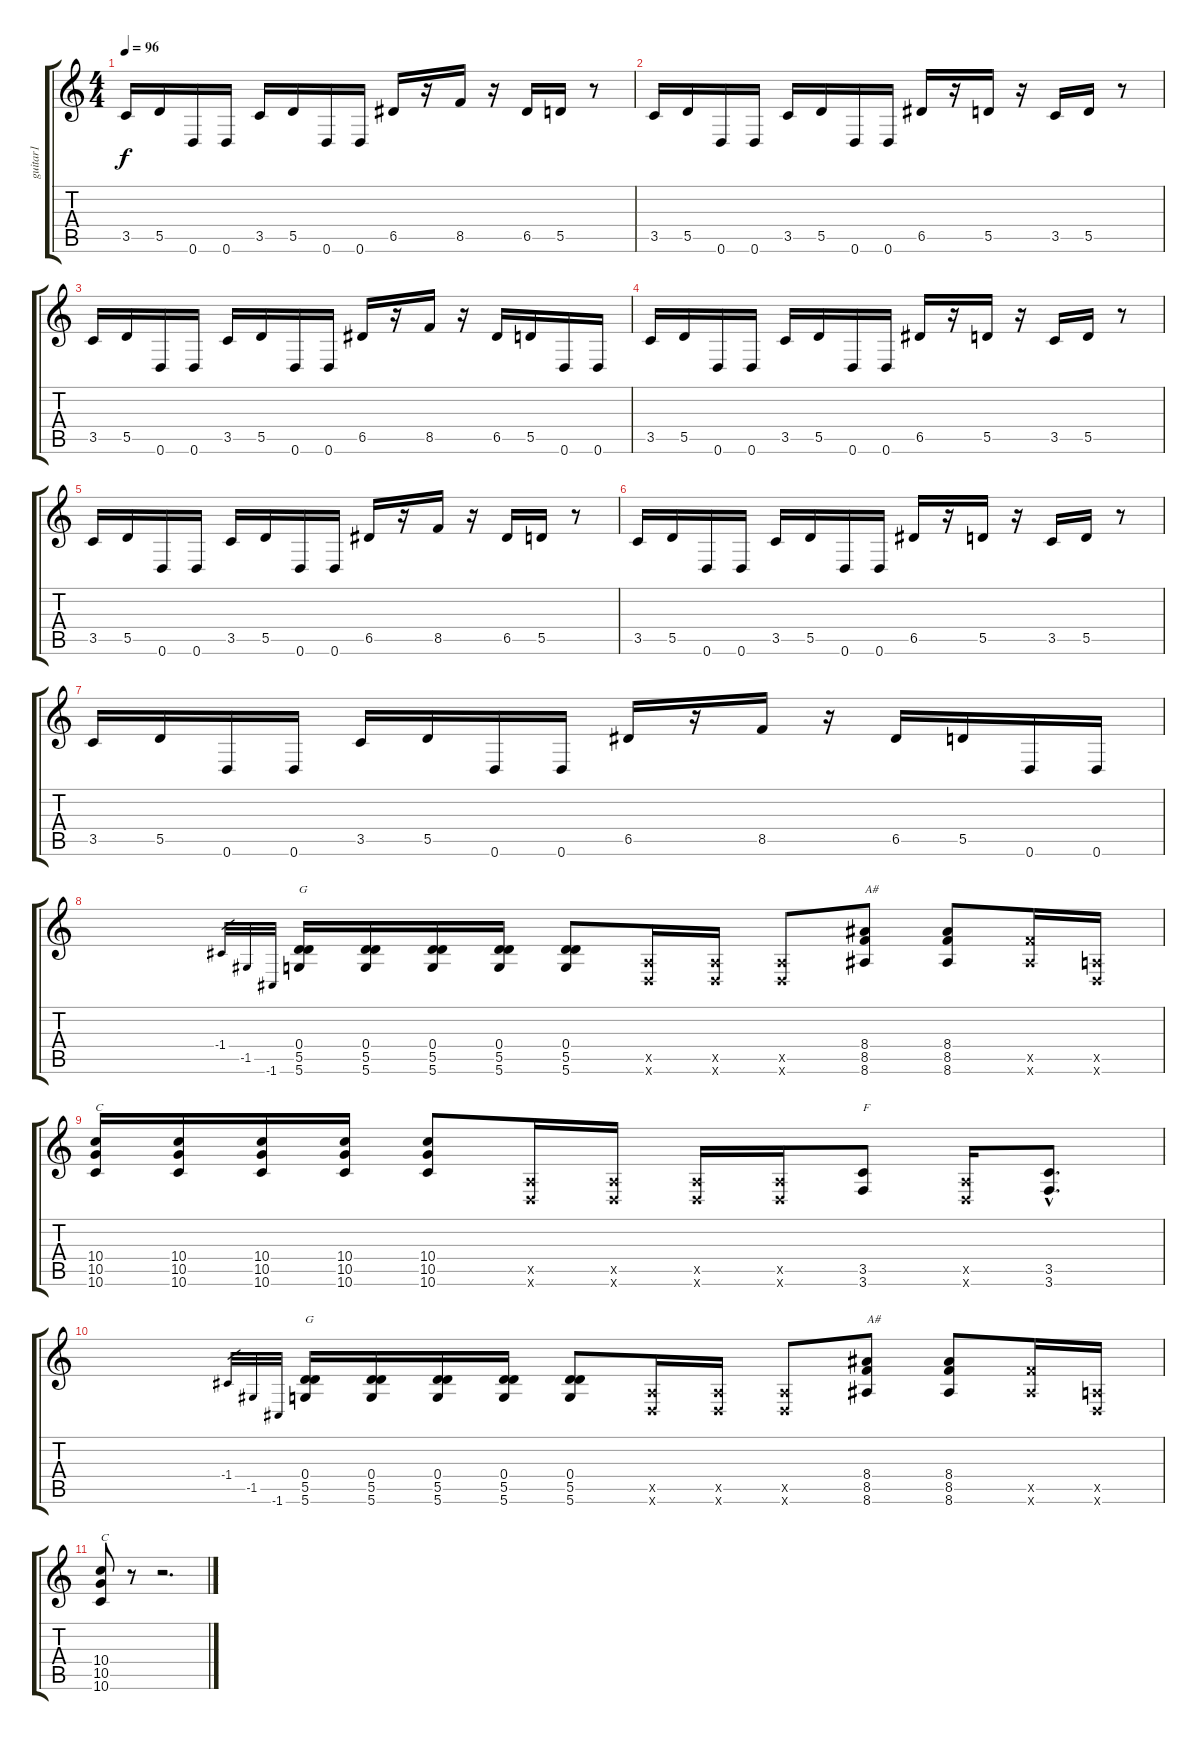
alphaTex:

\track ("guitar1" "guitar1") {instrument distortionguitar}
\staff {score tabs}
\tuning (E4 B3 G3 D3 A2 D2) {hide}
\ts (4 4)
\tempo 96
\clef g2
\ks c
3.5.16{dy f} 5.5.16 0.6.16 0.6.16 3.5.16 5.5.16 0.6.16 0.6.16 6.5.16 r.16 8.5.16 r.16 6.5.16 5.5.16 r.8 |
3.5.16 5.5.16 0.6.16 0.6.16 3.5.16 5.5.16 0.6.16 0.6.16 6.5.16 r.16 5.5.16 r.16 3.5.16 5.5.16 r.8 |
3.5.16 5.5.16 0.6.16 0.6.16 3.5.16 5.5.16 0.6.16 0.6.16 6.5.16 r.16 8.5.16 r.16 6.5.16 5.5.16 0.6.16 0.6.16 |
3.5.16{instrument distortionguitar} 5.5.16 0.6.16 0.6.16 3.5.16 5.5.16 0.6.16 0.6.16 6.5.16 r.16 5.5.16 r.16 3.5.16 5.5.16 r.8 |
3.5.16 5.5.16 0.6.16 0.6.16 3.5.16 5.5.16 0.6.16 0.6.16 6.5.16 r.16 8.5.16 r.16 6.5.16 5.5.16 r.8 |
3.5.16 5.5.16 0.6.16 0.6.16 3.5.16 5.5.16 0.6.16 0.6.16 6.5.16 r.16 5.5.16 r.16 3.5.16 5.5.16 r.8 |
3.5.16 5.5.16 0.6.16 0.6.16 3.5.16 5.5.16 0.6.16 0.6.16 6.5.16 r.16 8.5.16 r.16 6.5.16 5.5.16 0.6.16 0.6.16 |
-1.4.32{gr} -1.5.32{gr} -1.6.32{gr} (0.4 5.5 5.6).16{txt "G" instrument acousticguitarsteel} (0.4 5.5 5.6).16 (0.4 5.5 5.6).16 (0.4 5.5 5.6).16 (0.4 5.5 5.6).8 (0.5{x} 0.6{x}).16 (0.5{x} 0.6{x}).16 (0.5{x} 0.6{x}).8 (8.4 8.5 8.6).8{txt "A#"} (8.4 8.5 8.6).8 (8.5{x} 8.6{x}).16 (0.5{x} 0.6{x}).16 |
(10.4 10.5 10.6).16{txt "C"} (10.4 10.5 10.6).16 (10.4 10.5 10.6).16 (10.4 10.5 10.6).16 (10.4 10.5 10.6).8 (0.5{x} 0.6{x}).16 (0.5{x} 0.6{x}).16 (0.5{x} 0.6{x}).16 (0.5{x} 0.6{x}).16 (3.5 3.6).8{txt "F"} (0.5{x} 0.6{x}).16 (3.5{hac} 3.6{hac}).8{d} |
-1.4.32{gr} -1.5.32{gr} -1.6.32{gr} (0.4 5.5 5.6).16{txt "G" instrument acousticguitarsteel} (0.4 5.5 5.6).16 (0.4 5.5 5.6).16 (0.4 5.5 5.6).16 (0.4 5.5 5.6).8 (0.5{x} 0.6{x}).16 (0.5{x} 0.6{x}).16 (0.5{x} 0.6{x}).8 (8.4 8.5 8.6).8{txt "A#"} (8.4 8.5 8.6).8 (8.5{x} 8.6{x}).16 (0.5{x} 0.6{x}).16 |
(10.4 10.5 10.6).8{txt "C"} r.8 r.2{d}
